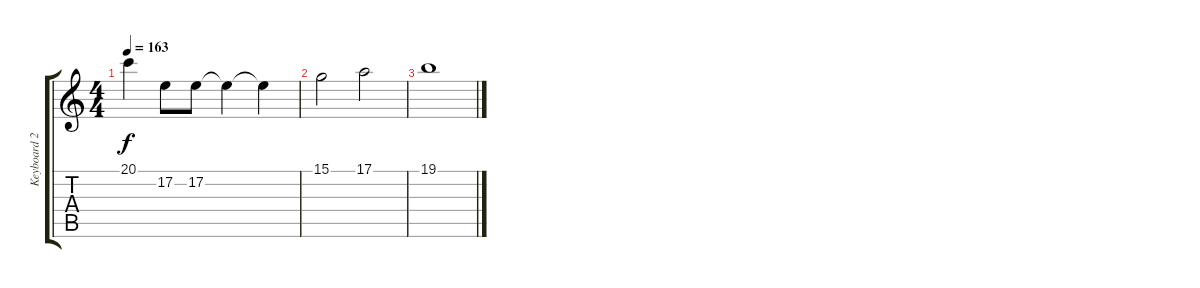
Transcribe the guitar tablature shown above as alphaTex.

\track ("Keyboard 2" "Keyboard 2") {instrument vibraphone}
\staff {score tabs}
\tuning (E4 B3 G3 D3 A2 E2) {hide}
\ts (4 4)
\tempo 163
\clef g2
\ks c
20.1.4{dy f} 17.2.8 17.2.8 17.2{t}.4 17.2{t}.4 |
15.1.2 17.1.2 |
19.1.1
